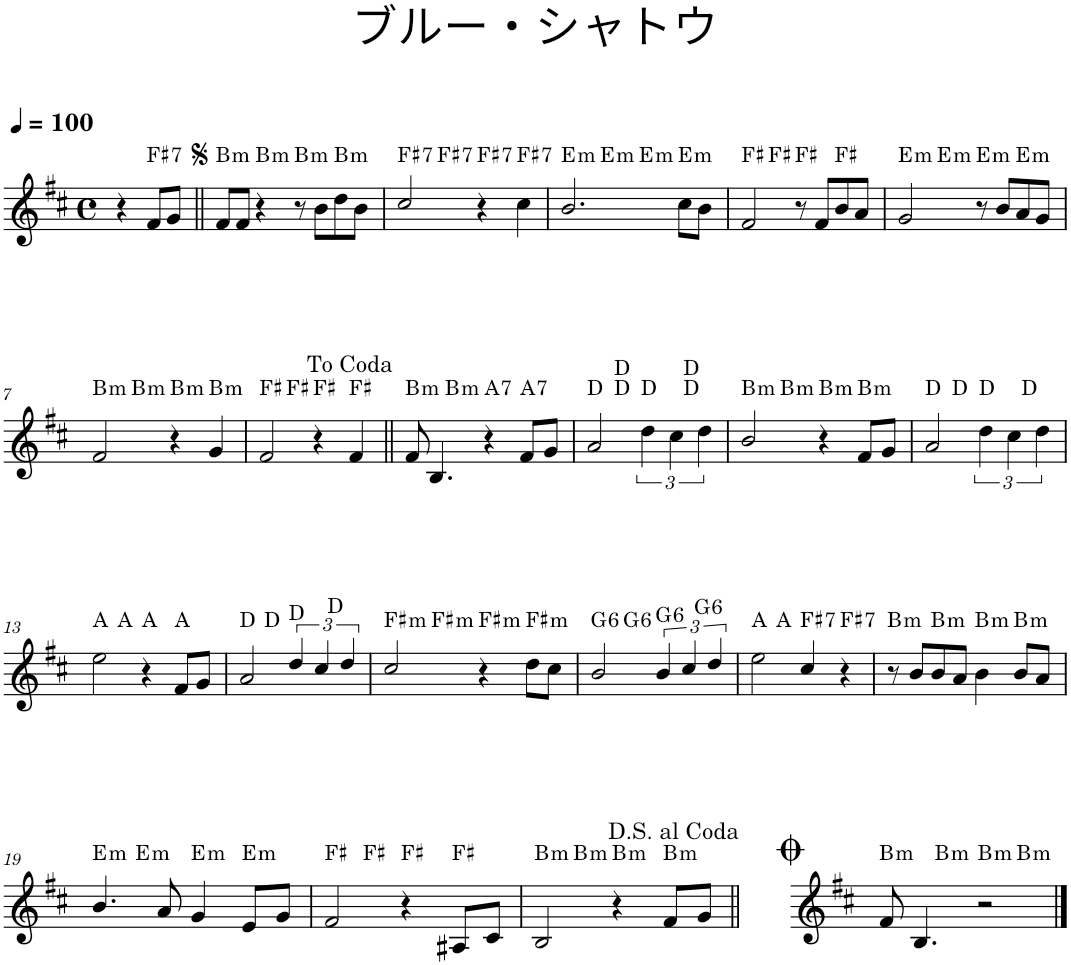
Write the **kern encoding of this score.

**kern	**harte
*part1	*part1
*staff1	*
*I"Piano	*
*I'Pno.	*
*clefG2	*
*k[f#c#]	*
*D:	*
*M4/4	*
*met(c)	*
*MM100	*
=1	=1
4r	.
!	!LO:H:kt=7
8f#/L	F#:7
8g/J	.
=2||	=2||
!	!LO:H:kt=m
8f#/L	B:min
8f#/J	.
!	!LO:H:kt=m
4r	B:min
!	!LO:H:kt=m
8r	B:min
8b\L	.
!	!LO:H:kt=m
8dd\	B:min
8b\J	.
=3	=3
!	!LO:H:kt=7
*^	*
2cc#/	4ryy	F#:7
!	!	!LO:H:kt=7
.	2.ryy	F#:7
!	!	!LO:H:kt=7
4r	.	F#:7
!	!	!LO:H:kt=7
4cc#\	.	F#:7
=4	=4	=4
!	!	!LO:H:kt=m
*	*^	*
2.b/	4ryy	2ryy	E:min
!	!	!	!LO:H:kt=m
.	2.ryy	.	E:min
!	!	!	!LO:H:kt=m
.	.	2ryy	E:min
!	!	!	!LO:H:kt=m
8cc#\L	.	.	E:min
8b\J	.	.	.
*	*v	*v	*
=5	=5	=5
2f#/	4ryy	F#:maj
.	2.ryy	F#:maj
8r	.	F#:maj
8f#/L	.	.
8b/	.	F#:maj
8a/J	.	.
=6	=6	=6
!	!	!LO:H:kt=m
2g/	4ryy	E:min
!	!	!LO:H:kt=m
.	2.ryy	E:min
!	!	!LO:H:kt=m
8r	.	E:min
8b/L	.	.
!	!	!LO:H:kt=m
8a/	.	E:min
8g/J	.	.
!!LO:LB:g=z	!!
=7	=7	=7
!	!	!LO:H:kt=m
2f#/	4ryy	B:min
!	!	!LO:H:kt=m
.	2.ryy	B:min
!	!	!LO:H:kt=m
4r	.	B:min
!	!	!LO:H:kt=m
4g/	.	B:min
=8	=8	=8
2f#/	4ryy	F#:maj
.	2.ryy	F#:maj
4r	.	F#:maj
4f#/	.	F#:maj
=9||	=9||	=9||
!	!	!LO:H:kt=m
8f#/	4ryy	B:min
4.B/	.	.
!	!	!LO:H:kt=m
.	2.ryy	B:min
!	!	!LO:H:kt=7
4r	.	A:7
!	!	!LO:H:kt=7
8f#/L	.	A:7
8g/J	.	.
=10	=10	=10
*	*^	*
2a/	4ryy	2.ryy	D:maj
.	2.ryy	.	D:maj D:maj
6dd\	.	.	D:maj
6cc#\	.	.	.
.	.	4ryy	D:maj D:maj
6dd\	.	.	.
=11	=11	=11	=11
!	!	!	!LO:H:kt=m
*	*v	*v	*
2b/	4ryy	B:min
!	!	!LO:H:kt=m
.	2.ryy	B:min
!	!	!LO:H:kt=m
4r	.	B:min
!	!	!LO:H:kt=m
8f#/L	.	B:min
8g/J	.	.
=12	=12	=12
*	*^	*
2a/	4ryy	2.ryy	D:maj
.	2.ryy	.	D:maj
6dd\	.	.	D:maj
6cc#\	.	.	.
.	.	4ryy	D:maj
6dd\	.	.	.
*	*v	*v	*
!!LO:LB:g=z
=13	=13	=13
2ee\	4ryy	A:maj
.	2.ryy	A:maj
4r	.	A:maj
8f#/L	.	A:maj
8g/J	.	.
=14	=14	=14
*	*^	*
2a/	4ryy	2.ryy	D:maj
.	2.ryy	.	D:maj
6dd/	.	.	D:maj
6cc#/	.	.	.
.	.	4ryy	D:maj
6dd/	.	.	.
=15	=15	=15	=15
!	!	!	!LO:H:kt=m
*	*v	*v	*
2cc#/	4ryy	F#:min
!	!	!LO:H:kt=m
.	2.ryy	F#:min
!	!	!LO:H:kt=m
4r	.	F#:min
!	!	!LO:H:kt=m
8dd\L	.	F#:min
8cc#\J	.	.
=16	=16	=16
!	!	!LO:H:kt=6
*	*^	*
2b/	4ryy	2.ryy	G:maj6
!	!	!	!LO:H:kt=6
.	2.ryy	.	G:maj6
!	!	!	!LO:H:kt=6
6b/	.	.	G:maj6
6cc#/	.	.	.
!	!	!	!LO:H:kt=6
.	.	4ryy	G:maj6
6dd/	.	.	.
*	*v	*v	*
=17	=17	=17
2ee\	4ryy	A:maj
.	2.ryy	A:maj
!	!	!LO:H:kt=7
4cc#/	.	F#:7
!	!	!LO:H:kt=7
4r	.	F#:7
=18	=18	=18
!	!	!LO:H:kt=m
*v	*v	*
8r	B:min
8b/L	.
!	!LO:H:kt=m
8b/	B:min
8a/J	.
!	!LO:H:kt=m
4b\	B:min
!	!LO:H:kt=m
8b/L	B:min
8a/J	.
!!LO:LB:g=z
=19	=19
!	!LO:H:kt=m
*^	*
4.b/	4ryy	E:min
!	!	!LO:H:kt=m
.	2.ryy	E:min
8a/	.	.
!	!	!LO:H:kt=m
4g/	.	E:min
!	!	!LO:H:kt=m
8e/L	.	E:min
8g/J	.	.
=20	=20	=20
2f#/	4ryy	F#:maj
.	2.ryy	F#:maj
4r	.	F#:maj
8A#X/L	.	F#:maj
8c#/J	.	.
=21	=21	=21
!	!	!LO:H:kt=m
2B/	4ryy	B:min
!	!	!LO:H:kt=m
.	2.ryy	B:min
!	!	!LO:H:kt=m
4r	.	B:min
!	!	!LO:H:kt=m
8f#/L	.	B:min
8g/J	.	.
=22||	=22||	=22||
!	!	!LO:H:kt=m
*	*^	*
8f#/	4ryy	2.ryy	B:min
4.B/	.	.	.
!	!	!	!LO:H:kt=m
.	2.ryy	.	B:min
!	!	!	!LO:H:kt=m
2r	.	.	B:min
!	!	!	!LO:H:kt=m
.	.	4ryy	B:min
*v	*v	*v	*
==	==
*-	*-
